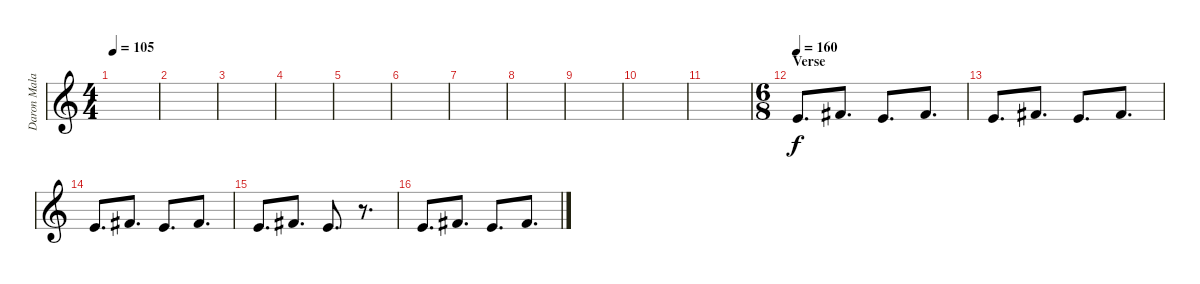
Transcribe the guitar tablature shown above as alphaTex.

\track ("Daron Malakian (V)" "Daron Mala") {instrument oboe}
\staff {score}
\tuning (E4 B3 G3 D3 A2 E2 B1) {hide}
\ts (4 4)
\tempo 105
\clef g2
\ks c
|
|
|
|
|
|
|
|
|
|
|
\ts (6 8)
\section ("" "Verse")
\tempo 160
0.1.8{d} 2.1.8{d} 0.1.8{d} 2.1.8{d} |
0.1.8{d} 2.1.8{d} 0.1.8{d} 2.1.8{d} |
0.1.8{d} 2.1.8{d} 0.1.8{d} 2.1.8{d} |
0.1.8{d} 2.1.8{d} 0.1.8{d} r.8{d} |
0.1.8{d} 2.1.8{d} 0.1.8{d} 2.1.8{d}
